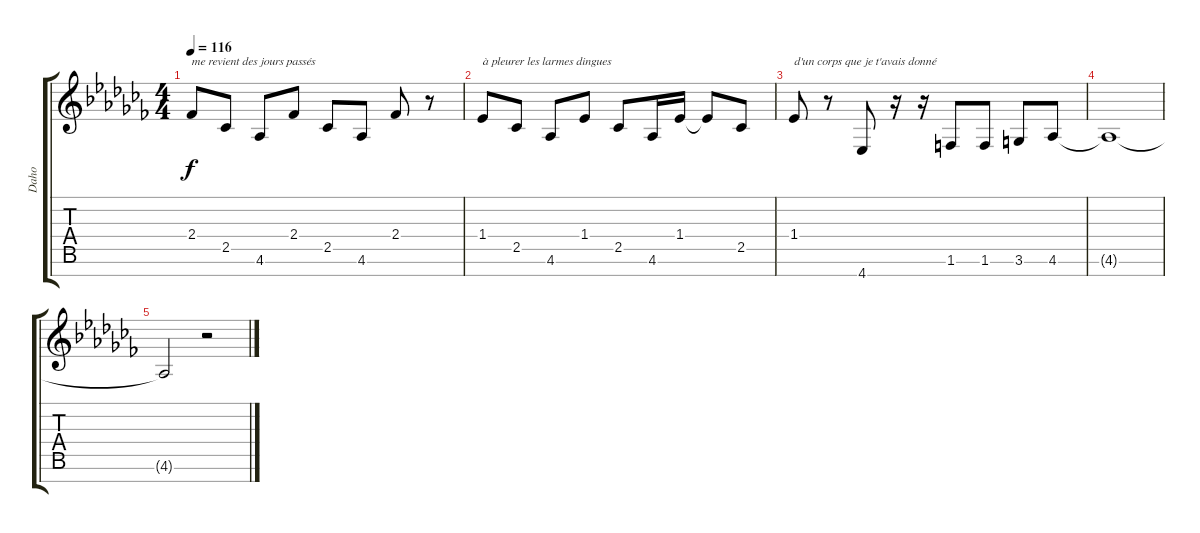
\track ("Daho" "Daho") {instrument acousticguitarnylon}
\staff {score tabs}
\tuning (E4 B3 G3 D3 A2 E2 B1) {hide}
\ts (4 4)
\tempo 116
\clef g2
\ks abminor
2.4.8{txt "me revient des jours passés" dy f} 2.5.8 4.6.8 2.4.8 2.5.8 4.6.8 2.4.8 r.8 |
1.4.8{txt "à pleurer les larmes dingues"} 2.5.8 4.6.8 1.4.8 2.5.8 4.6.16 1.4.16 1.4{t}.8 2.5.8 |
1.4.8{txt "d'un corps que je t'avais donné"} r.8 4.7.8 r.16 r.16 1.6.8 1.6.8 3.6.8 4.6.8 |
4.6{t}.1 |
4.6{t}.2 r.2
